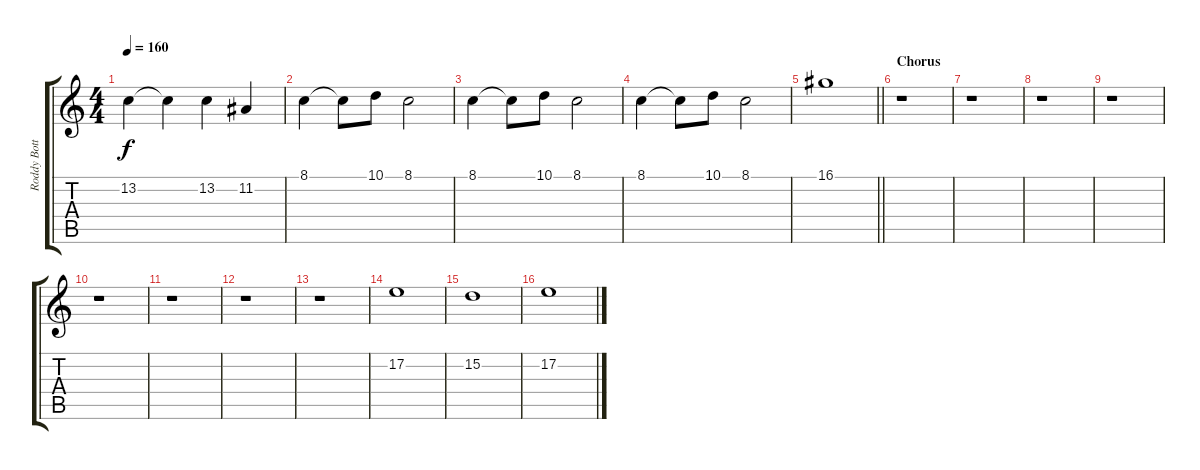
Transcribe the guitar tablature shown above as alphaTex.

\track ("Roddy Bottum - Keyboard" "Roddy Bott") {instrument tremolostrings}
\staff {score tabs}
\tuning (E4 B3 G3 D3 A2 E2) {hide}
\ts (4 4)
\tempo 160
\clef g2
\ks c
13.2.4{dy f} 13.2{t}.4 13.2.4 11.2.4 |
8.1.4 8.1{t}.8 10.1.8 8.1.2 |
8.1.4 8.1{t}.8 10.1.8 8.1.2 |
8.1.4 8.1{t}.8 10.1.8 8.1.2 |
\barLineRight lightlight
16.1.1 |
\section ("" "Chorus")
r.1 |
r.1 |
r.1 |
r.1 |
r.1 |
r.1 |
r.1 |
r.1 |
17.2.1 |
15.2.1 |
17.2.1
